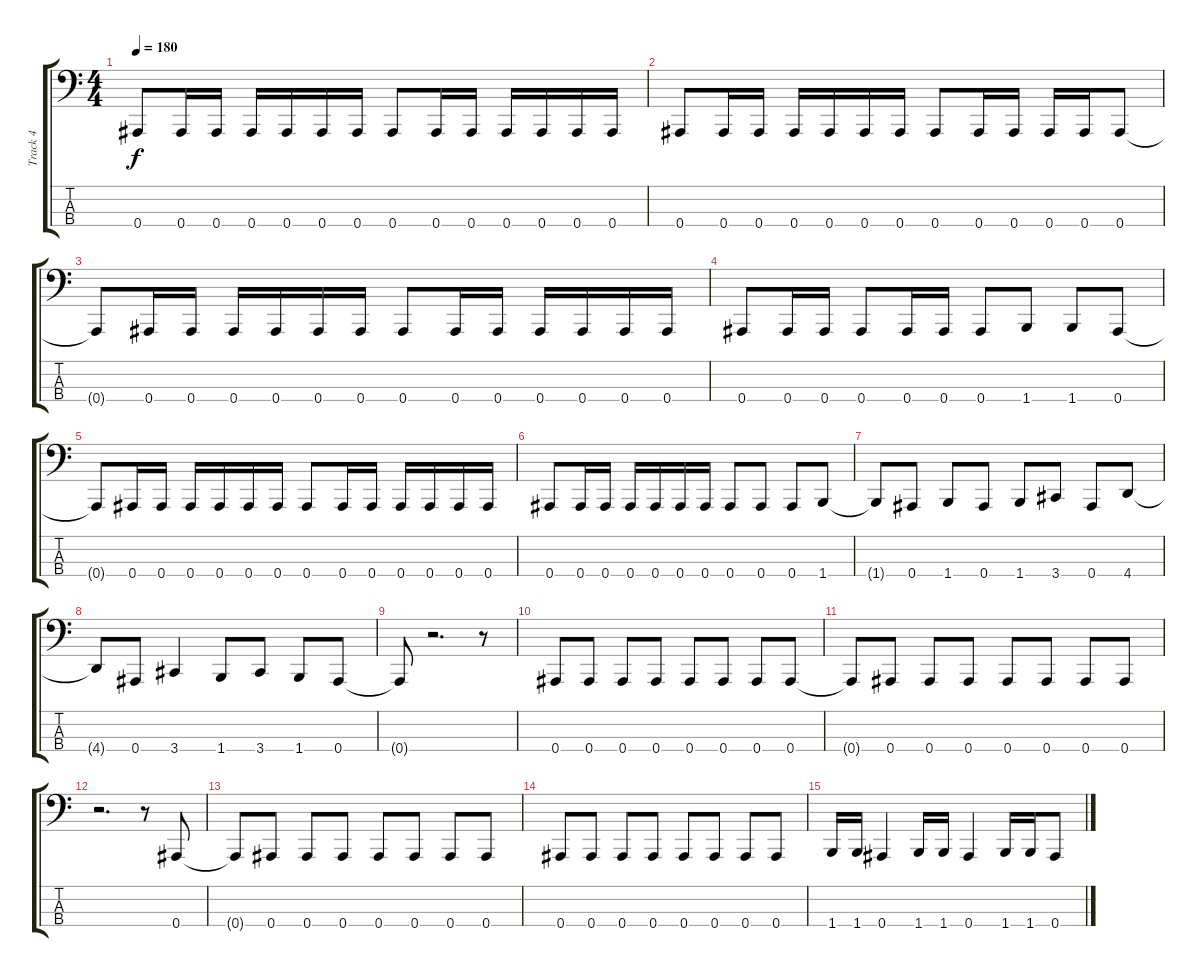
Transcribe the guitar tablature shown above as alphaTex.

\track ("Track 4" "Track 4") {instrument electricbasspick}
\staff {score tabs}
\tuning (Eb2 Bb1 F1 Bb0) {hide}
\ts (4 4)
\tempo 180
\clef f4
\ks c
0.4{t}.8{dy f} 0.4.16 0.4.16 0.4.16 0.4.16 0.4.16 0.4.16 0.4.8 0.4.16 0.4.16 0.4.16 0.4.16 0.4.16 0.4.16 |
0.4.8 0.4.16 0.4.16 0.4.16 0.4.16 0.4.16 0.4.16 0.4.8 0.4.16 0.4.16 0.4.16 0.4.16 0.4.8 |
0.4{t}.8 0.4.16 0.4.16 0.4.16 0.4.16 0.4.16 0.4.16 0.4.8 0.4.16 0.4.16 0.4.16 0.4.16 0.4.16 0.4.16 |
0.4.8 0.4.16 0.4.16 0.4.8 0.4.16 0.4.16 0.4.8 1.4.8 1.4.8 0.4.8 |
0.4{t}.8 0.4.16 0.4.16 0.4.16 0.4.16 0.4.16 0.4.16 0.4.8 0.4.16 0.4.16 0.4.16 0.4.16 0.4.16 0.4.16 |
0.4.8 0.4.16 0.4.16 0.4.16 0.4.16 0.4.16 0.4.16 0.4.8 0.4.8 0.4.8 1.4.8 |
1.4{t}.8 0.4.8 1.4.8 0.4.8 1.4.8 3.4.8 0.4.8 4.4.8 |
4.4{t}.8 0.4.8 3.4.4 1.4.8 3.4.8 1.4.8 0.4.8 |
0.4{t}.8 r.2{d} r.8 |
0.4.8 0.4.8 0.4.8 0.4.8 0.4.8 0.4.8 0.4.8 0.4.8 |
0.4{t}.8 0.4.8 0.4.8 0.4.8 0.4.8 0.4.8 0.4.8 0.4.8 |
r.2{d} r.8 0.4.8 |
0.4{t}.8 0.4.8 0.4.8 0.4.8 0.4.8 0.4.8 0.4.8 0.4.8 |
0.4.8 0.4.8 0.4.8 0.4.8 0.4.8 0.4.8 0.4.8 0.4.8 |
1.4.16 1.4.16 0.4.4 1.4.16 1.4.16 0.4.4 1.4.16 1.4.16 0.4.8
